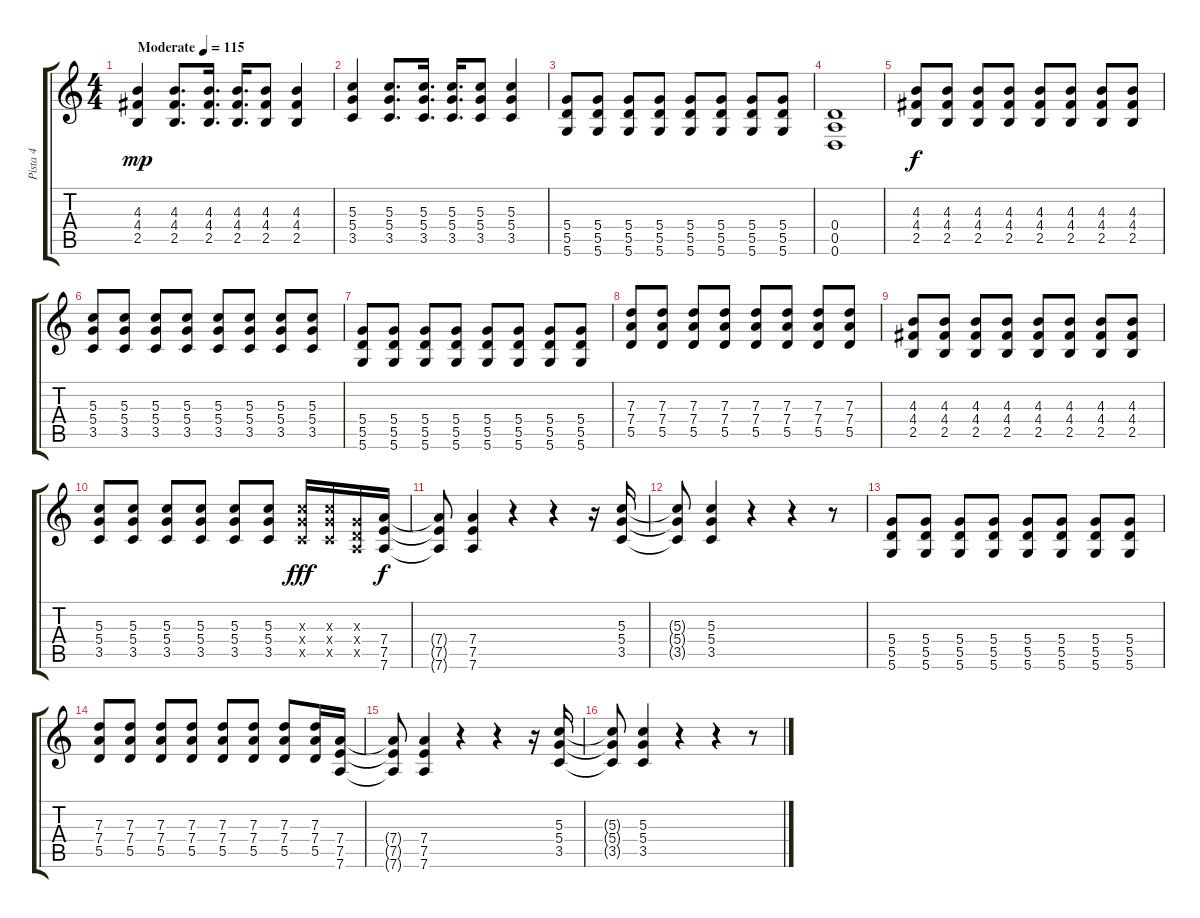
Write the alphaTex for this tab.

\track ("Pista 4" "Pista 4") {instrument distortionguitar}
\staff {score tabs}
\tuning (E4 B3 G3 D3 A2 D2) {hide}
\ts (4 4)
\tempo (115 "Moderate")
\clef g2
\ks c
(4.3 4.4 2.5).4{dy mp instrument distortionguitar} (4.3 4.4 2.5).8{d} (4.3 4.4 2.5).16{d} (4.3 4.4 2.5).16{d} (4.3 4.4 2.5).8 (4.3 4.4 2.5).4 |
(5.3 5.4 3.5).4 (5.3 5.4 3.5).8{d} (5.3 5.4 3.5).16{d} (5.3 5.4 3.5).16{d} (5.3 5.4 3.5).8 (5.3 5.4 3.5).4 |
(5.4 5.5 5.6).8 (5.4 5.5 5.6).8 (5.4 5.5 5.6).8 (5.4 5.5 5.6).8 (5.4 5.5 5.6).8 (5.4 5.5 5.6).8 (5.4 5.5 5.6).8 (5.4 5.5 5.6).8 |
(0.4 0.5 0.6).1 |
(4.3 4.4 2.5).8{dy f} (4.3 4.4 2.5).8 (4.3 4.4 2.5).8 (4.3 4.4 2.5).8 (4.3 4.4 2.5).8 (4.3 4.4 2.5).8 (4.3 4.4 2.5).8 (4.3 4.4 2.5).8 |
(5.3 5.4 3.5).8 (5.3 5.4 3.5).8 (5.3 5.4 3.5).8 (5.3 5.4 3.5).8 (5.3 5.4 3.5).8 (5.3 5.4 3.5).8 (5.3 5.4 3.5).8 (5.3 5.4 3.5).8 |
(5.4 5.5 5.6).8 (5.4 5.5 5.6).8 (5.4 5.5 5.6).8 (5.4 5.5 5.6).8 (5.4 5.5 5.6).8 (5.4 5.5 5.6).8 (5.4 5.5 5.6).8 (5.4 5.5 5.6).8 |
(7.3 7.4 5.5).8 (7.3 7.4 5.5).8 (7.3 7.4 5.5).8 (7.3 7.4 5.5).8 (7.3 7.4 5.5).8 (7.3 7.4 5.5).8 (7.3 7.4 5.5).8 (7.3 7.4 5.5).8 |
(4.3 4.4 2.5).8 (4.3 4.4 2.5).8 (4.3 4.4 2.5).8 (4.3 4.4 2.5).8 (4.3 4.4 2.5).8 (4.3 4.4 2.5).8 (4.3 4.4 2.5).8 (4.3 4.4 2.5).8 |
(5.3 5.4 3.5).8 (5.3 5.4 3.5).8 (5.3 5.4 3.5).8 (5.3 5.4 3.5).8 (5.3 5.4 3.5).8 (5.3 5.4 3.5).8 (5.3{x} 5.4{x} 3.5{x}).16{dy fff} (5.3{x} 5.4{x} 3.5{x}).16 (0.3{x} 0.4{x} 0.5{x}).16 (7.4 7.5 7.6).16{dy f} |
(7.4{t} 7.5{t} 7.6{t}).8 (7.4 7.5 7.6).4 r.4 r.4 r.16 (5.3 5.4 3.5).16 |
(5.3{t} 5.4{t} 3.5{t}).8 (5.3 5.4 3.5).4 r.4 r.4 r.8 |
(5.4 5.5 5.6).8 (5.4 5.5 5.6).8 (5.4 5.5 5.6).8 (5.4 5.5 5.6).8 (5.4 5.5 5.6).8 (5.4 5.5 5.6).8 (5.4 5.5 5.6).8 (5.4 5.5 5.6).8 |
(7.3 7.4 5.5).8 (7.3 7.4 5.5).8 (7.3 7.4 5.5).8 (7.3 7.4 5.5).8 (7.3 7.4 5.5).8 (7.3 7.4 5.5).8 (7.3 7.4 5.5).8 (7.3 7.4 5.5).16 (7.4 7.5 7.6).16 |
(7.4{t} 7.5{t} 7.6{t}).8 (7.4 7.5 7.6).4 r.4 r.4 r.16 (5.3 5.4 3.5).16 |
(5.3{t} 5.4{t} 3.5{t}).8 (5.3 5.4 3.5).4 r.4 r.4 r.8
